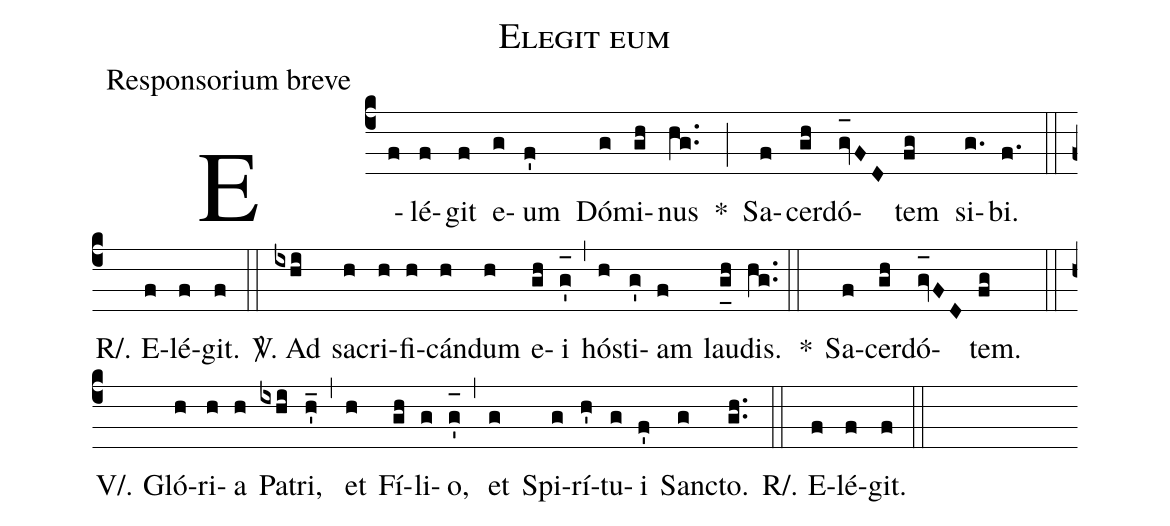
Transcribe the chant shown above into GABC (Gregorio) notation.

name:Elegit eum;
office-part:Responsorium breve;
%%
(c4) E(f)lé(f)git(f) e(g)um(f') Dó(g)mi(gh)nus(hg..) *(;) Sa(f)cer(gh)dó(gv_[oh:h]FD)tem(fg) si(g.)bi.(f.) (::)
R/. E(f)lé(f)git.(f) (::)
<sp>V/</sp>. Ad(ixhi) sa(h)cri(h)fi(h)cán(h)dum(h) e(gh)i(g'_[oh:h]) (,) hó(h)sti(g')am(f) lau(g_[uh:l]h)dis.(hg..) (::)
*() Sa(f)cer(gh)dó(gv_[oh:h]FD)tem.(fg) (::)
V/. Gló(h)ri(h)a(h) Pa(ixhi)tri,(h'_) (,) et(h) Fí(gh)li(g)o,(g'_[oh:h]) (,) et(g) Spi(g)rí(h')tu(g)i(f') San(g)cto.(gh..) (::)
R/. E(f)lé(f)git.(f) (::)
